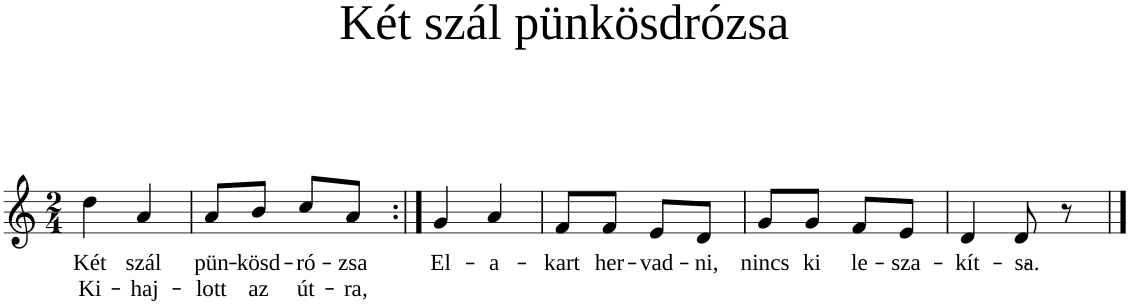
**kern	**text	**text
*part1	*part1	*part1
*staff1	*staff1	*staff1
*I"Piano	*	*
*I'Pno.	*	*
*clefG2	*	*
*k[]	*	*
*M2/4	*	*
=1	=1	=1
!	!LO:LY:b	!LO:LY:b
4dd\	Két	Ki-
!	!LO:LY:b	!LO:LY:b
4a/	szál	-haj-
=2	=2	=2
!	!LO:LY:b	!LO:LY:b
8a/L	pün-	-lott
!	!LO:LY:b	!LO:LY:b
8b/J	-kösd-	az
!	!LO:LY:b	!LO:LY:b
8cc/L	-ró-	út-
!	!LO:LY:b	!LO:LY:b
8a/J	-zsa	-ra,
=3:|!	=3:|!	=3:|!
!	!LO:LY:b	!
4g/	El-	.
!	!LO:LY:b	!
4a/	-a-	.
=4	=4	=4
!	!LO:LY:b	!
8f/L	-kart	.
!	!LO:LY:b	!
8f/J	her-	.
!	!LO:LY:b	!
8e/L	-vad-	.
!	!LO:LY:b	!
8d/J	-ni,	.
=5	=5	=5
!	!LO:LY:b	!
8g/L	nincs	.
!	!LO:LY:b	!
8g/J	ki	.
!	!LO:LY:b	!
8f/L	le-	.
!	!LO:LY:b	!
8e/J	-sza-	.
=6	=6	=6
!	!LO:LY:b	!
4d/	-kít-	.
!	!LO:LY:b	!
8d/	-sa.-	.
8r	.	.
==	==	==
*-	*-	*-
